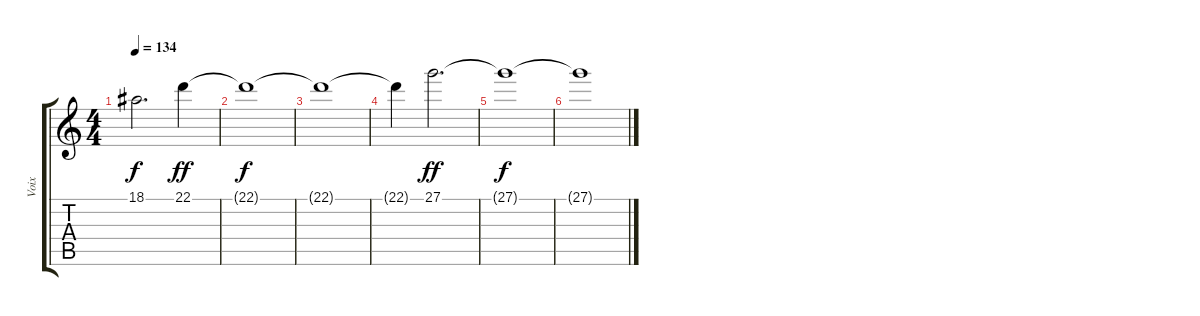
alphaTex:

\track ("Voix" "Voix") {instrument accordion}
\staff {score tabs}
\tuning (E4 B3 G3 D3 A2 E2) {hide}
\ts (4 4)
\tempo 134
\clef g2
\ks c
18.1{t}.2{d dy f} 22.1.4{dy ff} |
22.1{t}.1{dy f} |
22.1{t}.1 |
22.1{t}.4 27.1.2{d dy ff} |
27.1{t}.1{dy f} |
27.1{t}.1
